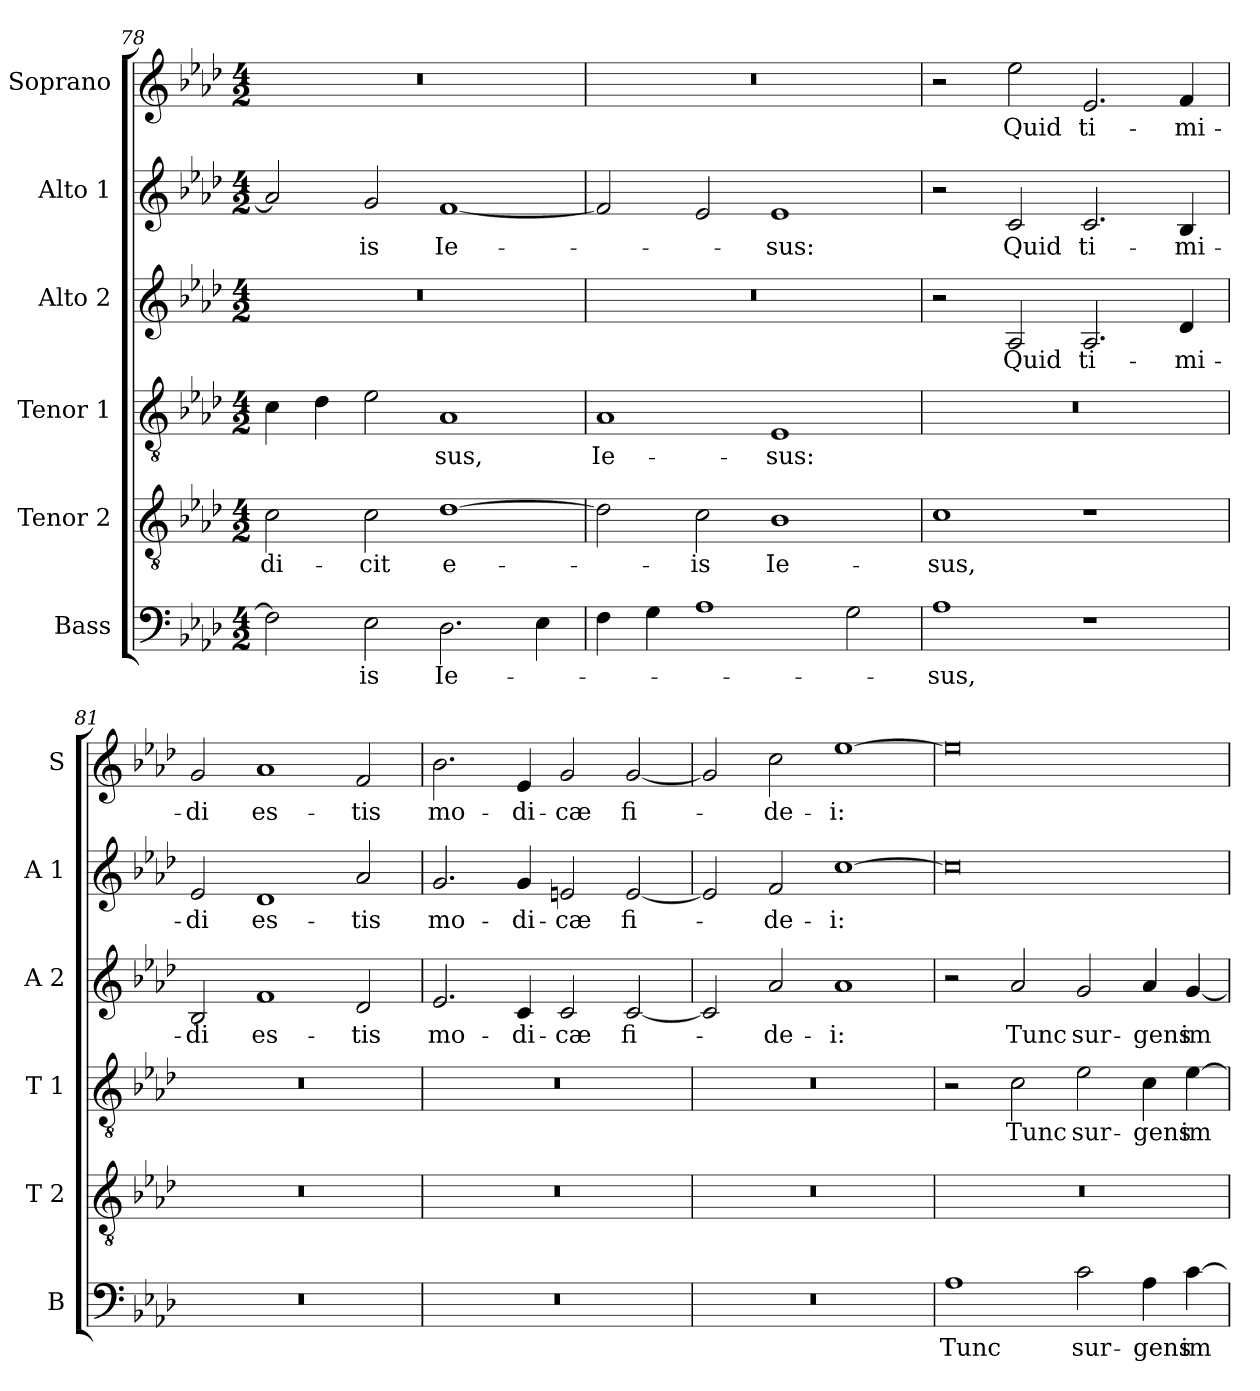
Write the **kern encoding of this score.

**kern	**text	**kern	**text	**kern	**text	**kern	**text	**kern	**text	**kern	**text
*part6	*part6	*part5	*part5	*part4	*part4	*part3	*part3	*part2	*part2	*part1	*part1
*staff6	*staff6	*staff5	*staff5	*staff4	*staff4	*staff3	*staff3	*staff2	*staff2	*staff1	*staff1
*I"Bass	*	*I"Tenor 2	*	*I"Tenor 1	*	*I"Alto 2	*	*I"Alto 1	*	*I"Soprano	*
*I'B	*	*I'T 2	*	*I'T 1	*	*I'A 2	*	*I'A 1	*	*I'S	*
*clefF4	*	*clefGv2	*	*clefGv2	*	*clefG2	*	*clefG2	*	*clefG2	*
*k[b-e-a-d-]	*	*k[b-e-a-d-]	*	*k[b-e-a-d-]	*	*k[b-e-a-d-]	*	*k[b-e-a-d-]	*	*k[b-e-a-d-]	*
*A-:	*	*A-:	*	*A-:	*	*A-:	*	*A-:	*	*A-:	*
*M4/2	*	*M4/2	*	*M4/2	*	*M4/2	*	*M4/2	*	*M4/2	*
=78	=78	=78	=78	=78	=78	=78	=78	=78	=78	=78	=78
!	!	!	!LO:LY:b	!	!	!	!	!	!	!	!
2F\]	.	2c\	di-	4c\	.	0r	.	2a-/]	.	0r	.
.	.	.	.	4d-\	.	.	.	.	.	.	.
!	!LO:LY:b	!	!LO:LY:b	!	!	!	!	!	!LO:LY:b	!	!
2E-\	-is	2c\	-cit	2e-\	.	.	.	2g/	-is	.	.
!	!LO:LY:b	!	!LO:LY:b	!	!LO:LY:b	!	!	!	!LO:LY:b	!	!
2.D-\	Ie-	[1d-	e-	1A-	-sus,	.	.	[1f	Ie-	.	.
4E-\	.	.	.	.	.	.	.	.	.	.	.
=79	=79	=79	=79	=79	=79	=79	=79	=79	=79	=79	=79
!	!	!	!	!	!LO:LY:b	!	!	!	!	!	!
4F\	.	2d-\]	.	1A-	Ie-	0r	.	2f/]	.	0r	.
4G\	.	.	.	.	.	.	.	.	.	.	.
!	!	!	!LO:LY:b	!	!	!	!	!	!	!	!
1A-	.	2c\	-is	.	.	.	.	2e-/	.	.	.
!	!	!	!LO:LY:b	!	!LO:LY:b	!	!	!	!LO:LY:b	!	!
.	.	1B-	Ie-	1E-	-sus:	.	.	1e-	-sus:	.	.
2G\	.	.	.	.	.	.	.	.	.	.	.
!!LO:LB:g=z
=80	=80	=80	=80	=80	=80	=80	=80	=80	=80	=80	=80
!	!LO:LY:b	!	!LO:LY:b	!	!	!	!	!	!	!	!
1A-	-sus,	1c	-sus,	0r	.	2r	.	2r	.	2r	.
!	!	!	!	!	!	!	!LO:LY:b	!	!LO:LY:b	!	!LO:LY:b
.	.	.	.	.	.	2A-/	Quid	2c/	Quid	2ee-\	Quid
!	!	!	!	!	!	!	!LO:LY:b	!	!LO:LY:b	!	!LO:LY:b
1r	.	1r	.	.	.	2.A-/	ti-	2.c/	ti-	2.e-/	ti-
!	!	!	!	!	!	!	!LO:LY:b	!	!LO:LY:b	!	!LO:LY:b
.	.	.	.	.	.	4d-/	-mi-	4B-/	-mi-	4f/	-mi-
=81	=81	=81	=81	=81	=81	=81	=81	=81	=81	=81	=81
!	!	!	!	!	!	!	!LO:LY:b	!	!LO:LY:b	!	!LO:LY:b
0r	.	0r	.	0r	.	2B-/	-di	2e-/	-di	2g/	-di
!	!	!	!	!	!	!	!LO:LY:b	!	!LO:LY:b	!	!LO:LY:b
.	.	.	.	.	.	1f	es-	1d-	es-	1a-	es-
!	!	!	!	!	!	!	!LO:LY:b	!	!LO:LY:b	!	!LO:LY:b
.	.	.	.	.	.	2d-/	-tis	2a-/	-tis	2f/	-tis
=82	=82	=82	=82	=82	=82	=82	=82	=82	=82	=82	=82
!	!	!	!	!	!	!	!LO:LY:b	!	!LO:LY:b	!	!LO:LY:b
0r	.	0r	.	0r	.	2.e-/	mo-	2.g/	mo-	2.b-\	mo-
!	!	!	!	!	!	!	!LO:LY:b	!	!LO:LY:b	!	!LO:LY:b
.	.	.	.	.	.	4c/	-di-	4g/	-di-	4e-/	-di-
!	!	!	!	!	!	!	!LO:LY:b	!	!LO:LY:b	!	!LO:LY:b
.	.	.	.	.	.	2c/	-cæ	2en/	-cæ	2g/	-cæ
!	!	!	!	!	!	!	!LO:LY:b	!	!LO:LY:b	!	!LO:LY:b
.	.	.	.	.	.	[2c/	fi-	[2e/	fi-	[2g/	fi-
=83	=83	=83	=83	=83	=83	=83	=83	=83	=83	=83	=83
0r	.	0r	.	0r	.	2c/]	.	2e/]	.	2g/]	.
!	!	!	!	!	!	!	!LO:LY:b	!	!LO:LY:b	!	!LO:LY:b
.	.	.	.	.	.	2a-/	-de-	2f/	-de-	2cc\	-de-
!	!	!	!	!	!	!	!LO:LY:b	!	!LO:LY:b	!	!LO:LY:b
.	.	.	.	.	.	1a-	-i:	[1cc	-i:	[1ee-	-i:
=84	=84	=84	=84	=84	=84	=84	=84	=84	=84	=84	=84
!	!LO:LY:b	!	!	!	!	!	!	!	!	!	!
1A-	Tunc	0r	.	2r	.	2r	.	0cc]	.	0ee-]	.
!	!	!	!	!	!LO:LY:b	!	!LO:LY:b	!	!	!	!
.	.	.	.	2c\	Tunc	2a-/	Tunc	.	.	.	.
!	!LO:LY:b	!	!	!	!LO:LY:b	!	!LO:LY:b	!	!	!	!
2c\	sur-	.	.	2e-\	sur-	2g/	sur-	.	.	.	.
!	!LO:LY:b	!	!	!	!LO:LY:b	!	!LO:LY:b	!	!	!	!
4A-\	-gens	.	.	4c\	-gens	4a-/	-gens	.	.	.	.
!	!LO:LY:b	!	!	!	!LO:LY:b	!	!LO:LY:b	!	!	!	!
[4c\	im-	.	.	[4e-\	im-	[4g/	im-	.	.	.	.
=	=	=	=	=	=	=	=	=	=	=	=
*-	*-	*-	*-	*-	*-	*-	*-	*-	*-	*-	*-
